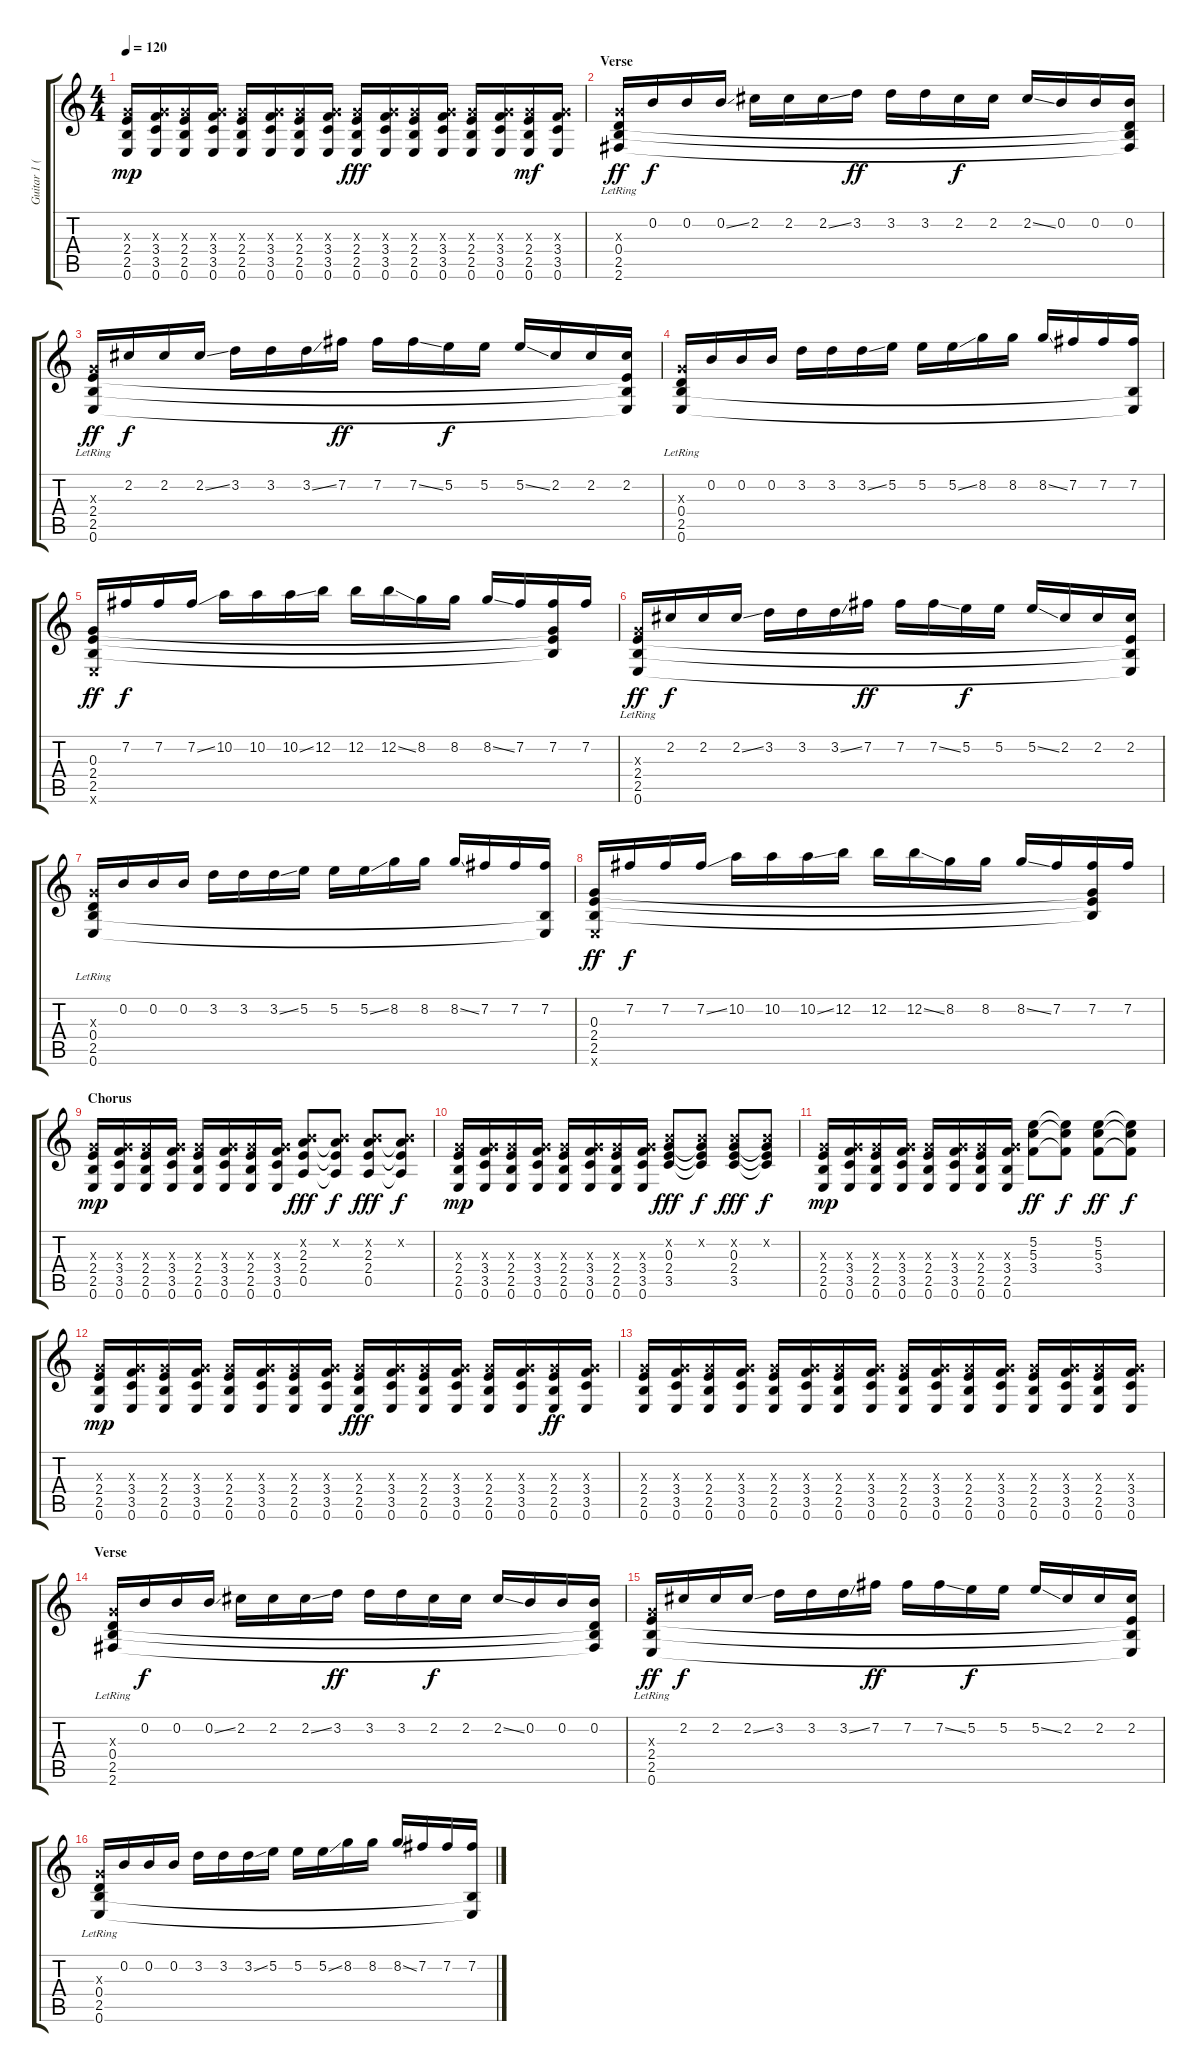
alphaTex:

\track ("Guitar 1 (Electric)" "Guitar 1 (") {instrument overdrivenguitar}
\staff {score tabs}
\tuning (E4 B3 G3 D3 A2 E2) {hide}
\ts (4 4)
\tempo 120
\clef g2
\ks c
(0.3{x} 2.4 2.5 0.6).16{dy mp instrument overdrivenguitar} (0.3{x} 3.4 3.5 0.6).16 (0.3{x} 2.4 2.5 0.6).16 (0.3{x} 3.4 3.5 0.6).16 (0.3{x} 2.4 2.5 0.6).16 (0.3{x} 3.4 3.5 0.6).16 (0.3{x} 2.4 2.5 0.6).16 (0.3{x} 3.4 3.5 0.6).16 (0.3{x} 2.4 2.5 0.6).16{dy fff} (0.3{x} 3.4 3.5 0.6).16 (0.3{x} 2.4 2.5 0.6).16 (0.3{x} 3.4 3.5 0.6).16 (0.3{x} 2.4 2.5 0.6).16 (0.3{x} 3.4 3.5 0.6).16 (0.3{x} 2.4 2.5 0.6).16{dy mf} (0.3{x} 3.4 3.5 0.6).16 |
\section ("" "Verse")
(0.3{x} 0.4{lr} 2.5{lr} 2.6{lr}).16{dy ff volume 15} 0.2.16{dy f} 0.2.16 0.2{ss}.16 2.2.16 2.2.16 2.2{ss}.16 3.2.16{dy ff} 3.2.16 3.2.16 2.2.16{dy f} 2.2.16 2.2{ss}.16 0.2.16 0.2.16 (0.2 0.4{t} 2.5{t} 2.6{t}).16 |
(0.3{x} 2.4{lr} 2.5{lr} 0.6{lr}).16{dy ff} 2.2.16{dy f} 2.2.16 2.2{ss}.16 3.2.16 3.2.16 3.2{ss}.16 7.2.16{dy ff} 7.2.16 7.2{ss}.16 5.2.16{dy f} 5.2.16 5.2{ss}.16 2.2.16 2.2.16 (2.2 2.4{t} 2.5{t} 0.6{t}).16 |
(0.3{x} 0.4{lr} 2.5{lr} 0.6{lr}).16 0.2.16 0.2.16 0.2.16 3.2.16 3.2.16 3.2{ss}.16 5.2.16 5.2.16 5.2{ss}.16 8.2.16 8.2.16 8.2{ss}.16 7.2.16 7.2.16 (7.2 2.5{t} 0.6{t}).16 |
(0.3 2.4 2.5 0.6{x}).16{dy ff} 7.2.16{dy f} 7.2.16 7.2{ss}.16 10.2.16 10.2.16 10.2{ss}.16 12.2.16 12.2.16 12.2{ss}.16 8.2.16 8.2.16 8.2{ss}.16 7.2.16 (7.2 0.3{t} 2.4{t} 2.5{t}).16 7.2.16 |
(0.3{x} 2.4{lr} 2.5{lr} 0.6{lr}).16{dy ff} 2.2.16{dy f} 2.2.16 2.2{ss}.16 3.2.16 3.2.16 3.2{ss}.16 7.2.16{dy ff} 7.2.16 7.2{ss}.16 5.2.16{dy f} 5.2.16 5.2{ss}.16 2.2.16 2.2.16 (2.2 2.4{t} 2.5{t} 0.6{t}).16 |
(0.3{x} 0.4{lr} 2.5{lr} 0.6{lr}).16 0.2.16 0.2.16 0.2.16 3.2.16 3.2.16 3.2{ss}.16 5.2.16 5.2.16 5.2{ss}.16 8.2.16 8.2.16 8.2{ss}.16 7.2.16 7.2.16 (7.2 2.5{t} 0.6{t}).16 |
(0.3 2.4 2.5 0.6{x}).16{dy ff} 7.2.16{dy f} 7.2.16 7.2{ss}.16 10.2.16 10.2.16 10.2{ss}.16 12.2.16 12.2.16 12.2{ss}.16 8.2.16 8.2.16 8.2{ss}.16 7.2.16 (7.2 0.3{t} 2.4{t} 2.5{t}).16 7.2.16 |
\section ("" "Chorus")
(0.3{x} 2.4 2.5 0.6).16{dy mp instrument overdrivenguitar} (0.3{x} 3.4 3.5 0.6).16 (0.3{x} 2.4 2.5 0.6).16 (0.3{x} 3.4 3.5 0.6).16 (0.3{x} 2.4 2.5 0.6).16 (0.3{x} 3.4 3.5 0.6).16 (0.3{x} 2.4 2.5 0.6).16 (0.3{x} 3.4 3.5 0.6).16 (0.2{x} 2.3 2.4 0.5).8{dy fff instrument overdrivenguitar} (0.2{x} 2.3{t} 2.4{t} 0.5{t}).8{dy f} (0.2{x} 2.3 2.4 0.5).8{dy fff} (0.2{x} 2.3{t} 2.4{t} 0.5{t}).8{dy f} |
(0.3{x} 2.4 2.5 0.6).16{dy mp instrument overdrivenguitar} (0.3{x} 3.4 3.5 0.6).16 (0.3{x} 2.4 2.5 0.6).16 (0.3{x} 3.4 3.5 0.6).16 (0.3{x} 2.4 2.5 0.6).16 (0.3{x} 3.4 3.5 0.6).16 (0.3{x} 2.4 2.5 0.6).16 (0.3{x} 3.4 3.5 0.6).16 (0.2{x} 0.3 2.4 3.5).8{dy fff instrument overdrivenguitar} (0.2{x} 0.3{t} 2.4{t} 3.5{t}).8{dy f} (0.2{x} 0.3 2.4 3.5).8{dy fff} (0.2{x} 0.3{t} 2.4{t} 3.5{t}).8{dy f} |
(0.3{x} 2.4 2.5 0.6).16{dy mp instrument overdrivenguitar} (0.3{x} 3.4 3.5 0.6).16 (0.3{x} 2.4 2.5 0.6).16 (0.3{x} 3.4 3.5 0.6).16 (0.3{x} 2.4 2.5 0.6).16 (0.3{x} 3.4 3.5 0.6).16 (0.3{x} 2.4 2.5 0.6).16 (0.3{x} 3.4 2.5 0.6).16 (5.2 5.3 3.4).8{dy ff instrument overdrivenguitar} (5.2{t} 5.3{t} 3.4{t}).8{dy f} (5.2 5.3 3.4).8{dy ff} (5.2{t} 5.3{t} 3.4{t}).8{dy f} |
(0.3{x} 2.4 2.5 0.6).16{dy mp instrument overdrivenguitar} (0.3{x} 3.4 3.5 0.6).16 (0.3{x} 2.4 2.5 0.6).16 (0.3{x} 3.4 3.5 0.6).16 (0.3{x} 2.4 2.5 0.6).16 (0.3{x} 3.4 3.5 0.6).16 (0.3{x} 2.4 2.5 0.6).16 (0.3{x} 3.4 3.5 0.6).16 (0.3{x} 2.4 2.5 0.6).16{dy fff} (0.3{x} 3.4 3.5 0.6).16 (0.3{x} 2.4 2.5 0.6).16 (0.3{x} 3.4 3.5 0.6).16 (0.3{x} 2.4 2.5 0.6).16 (0.3{x} 3.4 3.5 0.6).16 (0.3{x} 2.4 2.5 0.6).16{dy ff} (0.3{x} 3.4 3.5 0.6).16 |
(0.3{x} 2.4 2.5 0.6).16{instrument overdrivenguitar} (0.3{x} 3.4 3.5 0.6).16 (0.3{x} 2.4 2.5 0.6).16 (0.3{x} 3.4 3.5 0.6).16 (0.3{x} 2.4 2.5 0.6).16 (0.3{x} 3.4 3.5 0.6).16 (0.3{x} 2.4 2.5 0.6).16 (0.3{x} 3.4 3.5 0.6).16 (0.3{x} 2.4 2.5 0.6).16 (0.3{x} 3.4 3.5 0.6).16 (0.3{x} 2.4 2.5 0.6).16 (0.3{x} 3.4 3.5 0.6).16 (0.3{x} 2.4 2.5 0.6).16 (0.3{x} 3.4 3.5 0.6).16 (0.3{x} 2.4 2.5 0.6).16 (0.3{x} 3.4 3.5 0.6).16 |
\section ("" "Verse")
(0.3{x} 0.4{lr} 2.5{lr} 2.6{lr}).16{volume 15} 0.2.16{dy f} 0.2.16 0.2{ss}.16 2.2.16 2.2.16 2.2{ss}.16 3.2.16{dy ff} 3.2.16 3.2.16 2.2.16{dy f} 2.2.16 2.2{ss}.16 0.2.16 0.2.16 (0.2 0.4{t} 2.5{t} 2.6{t}).16 |
(0.3{x} 2.4{lr} 2.5{lr} 0.6{lr}).16{dy ff} 2.2.16{dy f} 2.2.16 2.2{ss}.16 3.2.16 3.2.16 3.2{ss}.16 7.2.16{dy ff} 7.2.16 7.2{ss}.16 5.2.16{dy f} 5.2.16 5.2{ss}.16 2.2.16 2.2.16 (2.2 2.4{t} 2.5{t} 0.6{t}).16 |
(0.3{x} 0.4{lr} 2.5{lr} 0.6{lr}).16 0.2.16 0.2.16 0.2.16 3.2.16 3.2.16 3.2{ss}.16 5.2.16 5.2.16 5.2{ss}.16 8.2.16 8.2.16 8.2{ss}.16 7.2.16 7.2.16 (7.2 2.5{t} 0.6{t}).16
